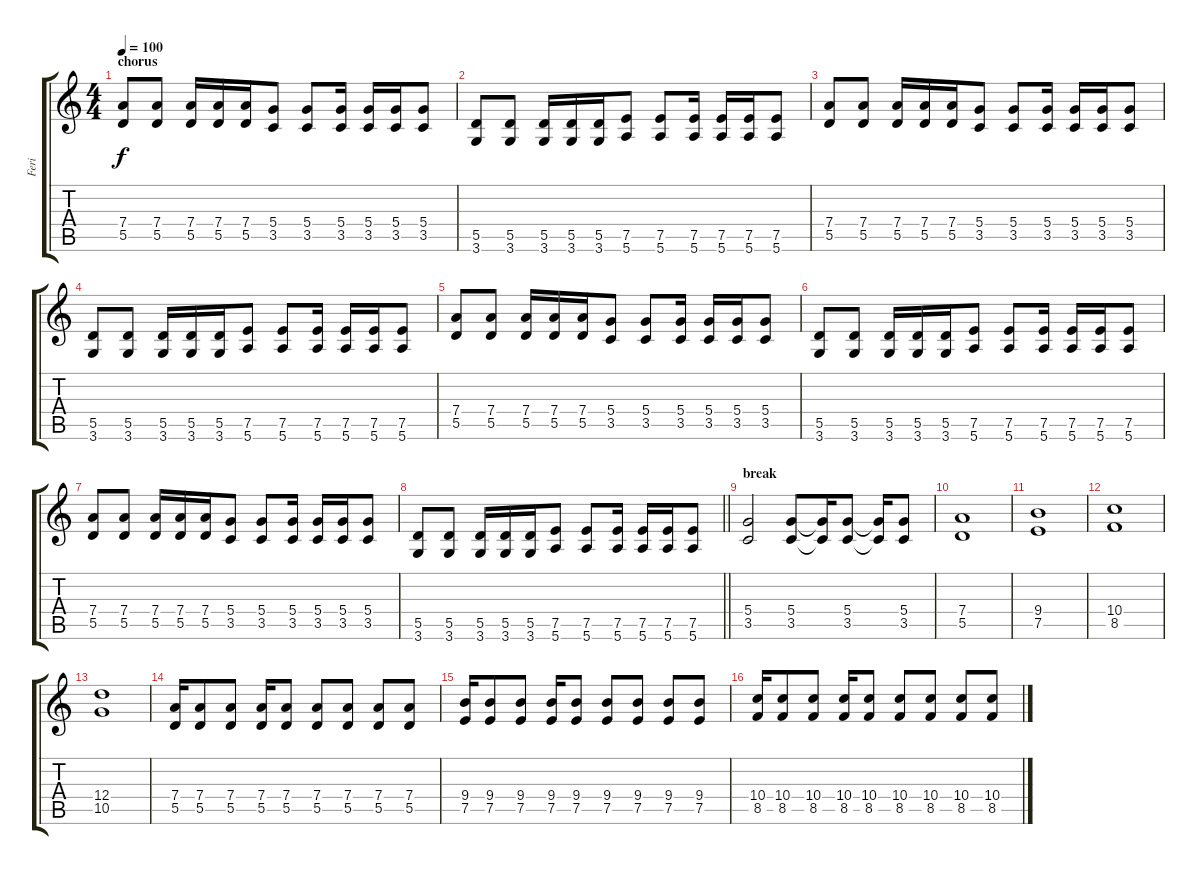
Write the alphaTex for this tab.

\track ("Feri" "Feri") {instrument distortionguitar}
\staff {score tabs}
\tuning (E4 B3 G3 D3 A2 E2) {hide}
\ts (4 4)
\section ("" "chorus")
\tempo 100
\clef g2
\ks c
(7.4 5.5).8{dy f} (7.4 5.5).8 (7.4 5.5).16 (7.4 5.5).16 (7.4 5.5).16 (5.4 3.5).8 (5.4 3.5).8 (5.4 3.5).16 (5.4 3.5).16 (5.4 3.5).16 (5.4 3.5).8 |
(5.5 3.6).8 (5.5 3.6).8 (5.5 3.6).16 (5.5 3.6).16 (5.5 3.6).16 (7.5 5.6).8 (7.5 5.6).8 (7.5 5.6).16 (7.5 5.6).16 (7.5 5.6).16 (7.5 5.6).8 |
(7.4 5.5).8 (7.4 5.5).8 (7.4 5.5).16 (7.4 5.5).16 (7.4 5.5).16 (5.4 3.5).8 (5.4 3.5).8 (5.4 3.5).16 (5.4 3.5).16 (5.4 3.5).16 (5.4 3.5).8 |
(5.5 3.6).8 (5.5 3.6).8 (5.5 3.6).16 (5.5 3.6).16 (5.5 3.6).16 (7.5 5.6).8 (7.5 5.6).8 (7.5 5.6).16 (7.5 5.6).16 (7.5 5.6).16 (7.5 5.6).8 |
(7.4 5.5).8 (7.4 5.5).8 (7.4 5.5).16 (7.4 5.5).16 (7.4 5.5).16 (5.4 3.5).8 (5.4 3.5).8 (5.4 3.5).16 (5.4 3.5).16 (5.4 3.5).16 (5.4 3.5).8 |
(5.5 3.6).8 (5.5 3.6).8 (5.5 3.6).16 (5.5 3.6).16 (5.5 3.6).16 (7.5 5.6).8 (7.5 5.6).8 (7.5 5.6).16 (7.5 5.6).16 (7.5 5.6).16 (7.5 5.6).8 |
(7.4 5.5).8 (7.4 5.5).8 (7.4 5.5).16 (7.4 5.5).16 (7.4 5.5).16 (5.4 3.5).8 (5.4 3.5).8 (5.4 3.5).16 (5.4 3.5).16 (5.4 3.5).16 (5.4 3.5).8 |
\barLineRight lightlight
(5.5 3.6).8 (5.5 3.6).8 (5.5 3.6).16 (5.5 3.6).16 (5.5 3.6).16 (7.5 5.6).8 (7.5 5.6).8 (7.5 5.6).16 (7.5 5.6).16 (7.5 5.6).16 (7.5 5.6).8 |
\section ("" "break")
(5.4 3.5).2 (5.4 3.5).8 (5.4{t} 3.5{t}).16 (5.4 3.5).8 (5.4{t} 3.5{t}).16 (5.4 3.5).8 |
(7.4 5.5).1 |
(9.4 7.5).1 |
(10.4 8.5).1 |
(12.4 10.5).1 |
(7.4 5.5).16 (7.4 5.5).8 (7.4 5.5).8 (7.4 5.5).16 (7.4 5.5).8 (7.4 5.5).8 (7.4 5.5).8 (7.4 5.5).8 (7.4 5.5).8 |
(9.4 7.5).16 (9.4 7.5).8 (9.4 7.5).8 (9.4 7.5).16 (9.4 7.5).8 (9.4 7.5).8 (9.4 7.5).8 (9.4 7.5).8 (9.4 7.5).8 |
(10.4 8.5).16 (10.4 8.5).8 (10.4 8.5).8 (10.4 8.5).16 (10.4 8.5).8 (10.4 8.5).8 (10.4 8.5).8 (10.4 8.5).8 (10.4 8.5).8
